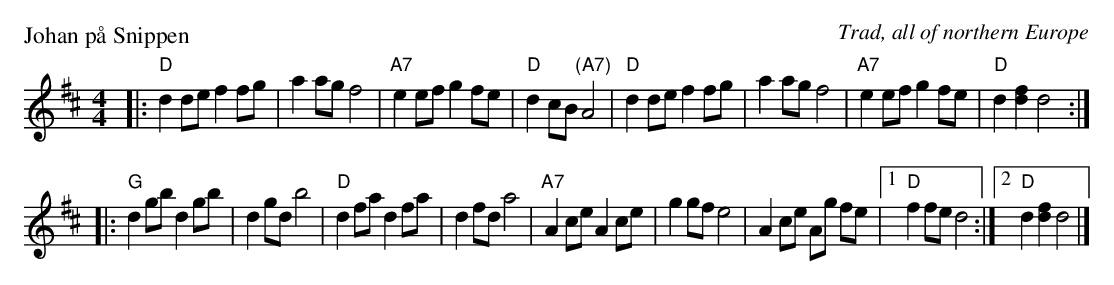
X:1
P: Johan p\aa Snippen
O: Trad, all of northern Europe
M: 4/4
L: 1/8
K: D
|: "D"d2 de f2 fg | a2 ag f4 | "A7"e2 ef g2 fe | "D"d2 cB "(A7)"A4 \
|  "D"d2 de f2 fg | a2 ag f4 | "A7"e2 ef g2 fe | "D"d2 [f2d2] d4 :|
|: "G"d2 gb d2 gb | d2 gd b4 | "D"d2 fa d2 fa | d2 fd a4 \
| "A7"A2 ce A2 ce | g2 gf e4 | A2 ce Ag fe |1 "D"f2 fe d4 :|2 "D"d2 [f2d2] d4 |]
